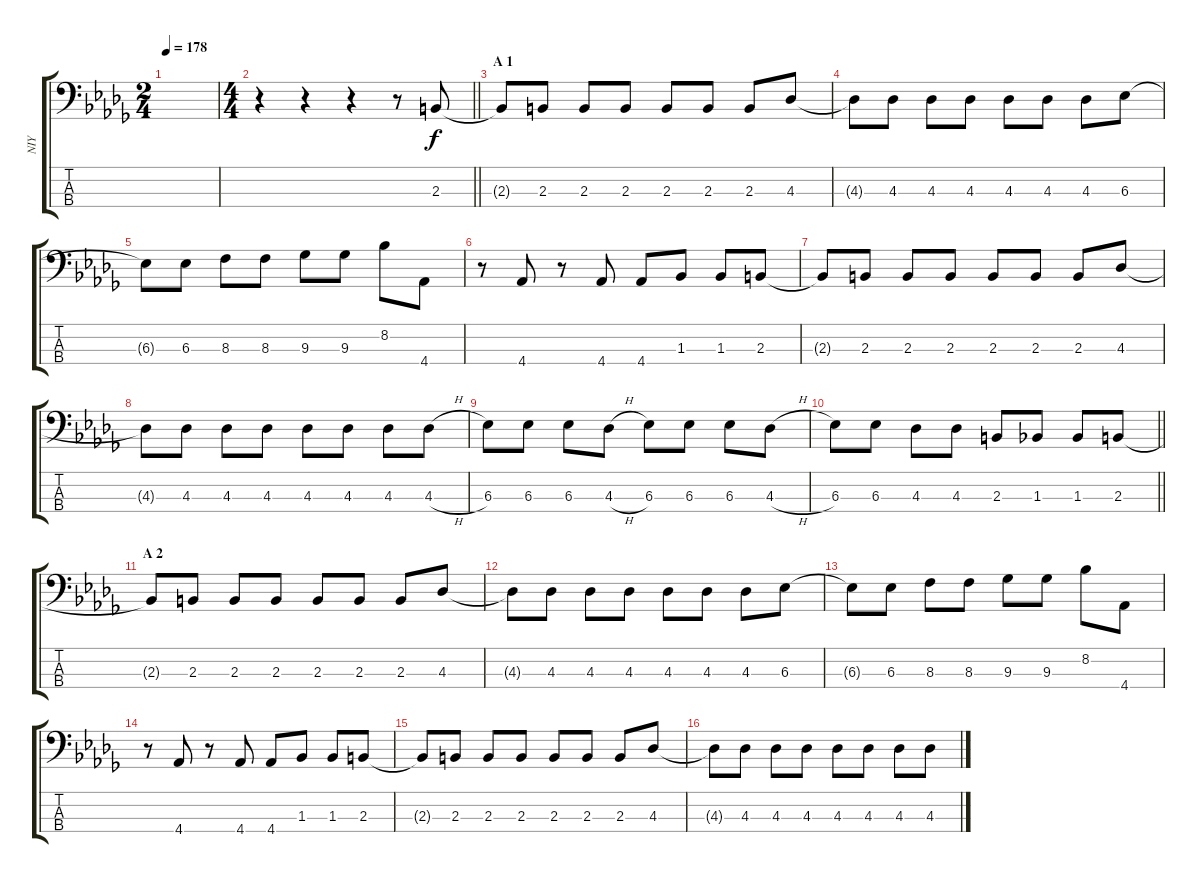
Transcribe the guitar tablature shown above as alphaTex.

\track ("NIY" "NIY") {instrument electricbasspick}
\staff {score tabs}
\tuning (G2 D2 A1 E1) {hide}
\ts (2 4)
\tempo 178
\clef f4
\ks db
|
\ts (4 4)
\barLineRight lightlight
r.4 r.4 r.4 r.8 2.3.8 |
\section ("" "A 1")
2.3{t}.8 2.3.8 2.3.8 2.3.8 2.3.8 2.3.8 2.3.8 4.3.8 |
4.3{t}.8 4.3.8 4.3.8 4.3.8 4.3.8 4.3.8 4.3.8 6.3.8 |
6.3{t}.8 6.3.8 8.3.8 8.3.8 9.3.8 9.3.8 8.2.8 4.4.8 |
r.8 4.4.8 r.8 4.4.8 4.4.8 1.3.8 1.3.8 2.3.8 |
2.3{t}.8 2.3.8 2.3.8 2.3.8 2.3.8 2.3.8 2.3.8 4.3.8 |
4.3{t}.8 4.3.8 4.3.8 4.3.8 4.3.8 4.3.8 4.3.8 4.3{h}.8 |
6.3.8 6.3.8 6.3.8 4.3{h}.8 6.3.8 6.3.8 6.3.8 4.3{h}.8 |
\barLineRight lightlight
6.3.8 6.3.8 4.3.8 4.3.8 2.3.8 1.3.8 1.3.8 2.3.8 |
\section ("" "A 2")
2.3{t}.8 2.3.8 2.3.8 2.3.8 2.3.8 2.3.8 2.3.8 4.3.8 |
4.3{t}.8 4.3.8 4.3.8 4.3.8 4.3.8 4.3.8 4.3.8 6.3.8 |
6.3{t}.8 6.3.8 8.3.8 8.3.8 9.3.8 9.3.8 8.2.8 4.4.8 |
r.8 4.4.8 r.8 4.4.8 4.4.8 1.3.8 1.3.8 2.3.8 |
2.3{t}.8 2.3.8 2.3.8 2.3.8 2.3.8 2.3.8 2.3.8 4.3.8 |
4.3{t}.8 4.3.8 4.3.8 4.3.8 4.3.8 4.3.8 4.3.8 4.3{h}.8
